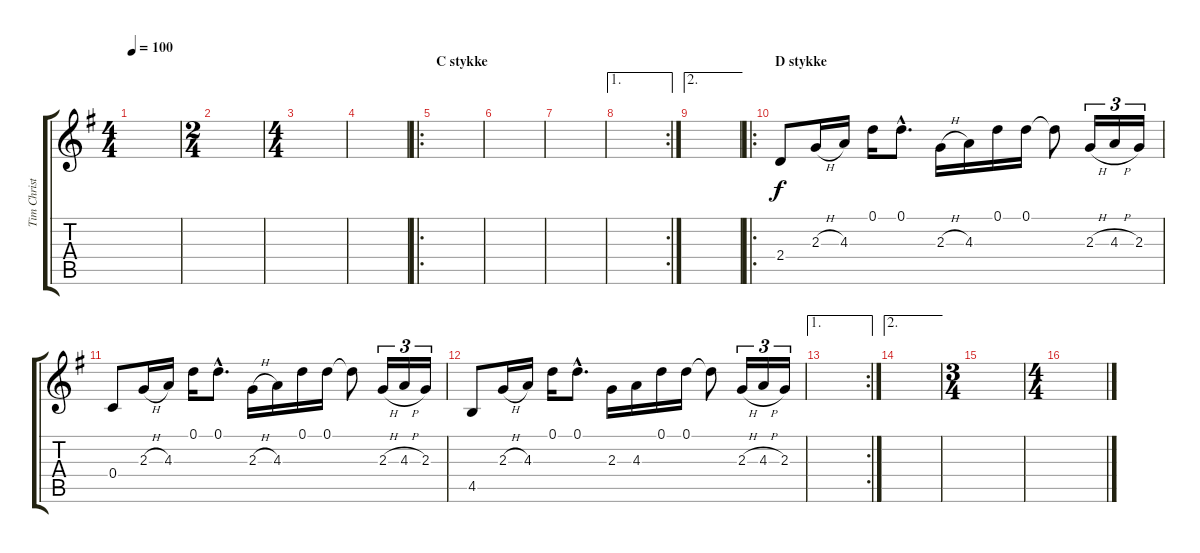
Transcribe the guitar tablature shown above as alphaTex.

\track ("Tim Christensen (Guitar) Clean" "Tim Christ") {instrument electricguitarclean}
\staff {score tabs}
\tuning (D4 A3 F3 C3 G2 D2) {hide}
\ts (4 4)
\tempo 100
\clef g2
\ks g
|
\ts (2 4)
|
\ts (4 4)
|
|
\ro
\section ("" "C stykke")
|
|
|
\ae 1
\rc 2
|
\ae 2
|
\ro
\section ("" "D stykke")
2.4.8 2.3{h}.16 4.3.16 0.1.16 0.1{hac}.8{d} 2.3{h}.16 4.3.16 0.1.16 0.1.16 0.1{t}.8 2.3{h}.16{tu (3 2)} 4.3{h}.16{tu (3 2)} 2.3.16{tu (3 2)} |
0.4.8 2.3{h}.16 4.3.16 0.1.16 0.1{hac}.8{d} 2.3{h}.16 4.3.16 0.1.16 0.1.16 0.1{t}.8 2.3{h}.16{tu (3 2)} 4.3{h}.16{tu (3 2)} 2.3.16{tu (3 2)} |
4.5.8 2.3{h}.16 4.3.16 0.1.16 0.1{hac}.8{d} 2.3.16 4.3.16 0.1.16 0.1.16 0.1{t}.8 2.3{h}.16{tu (3 2)} 4.3{h}.16{tu (3 2)} 2.3.16{tu (3 2)} |
\ae 1
\rc 2
|
\ae 2
|
\ts (3 4)
|
\ts (4 4)
